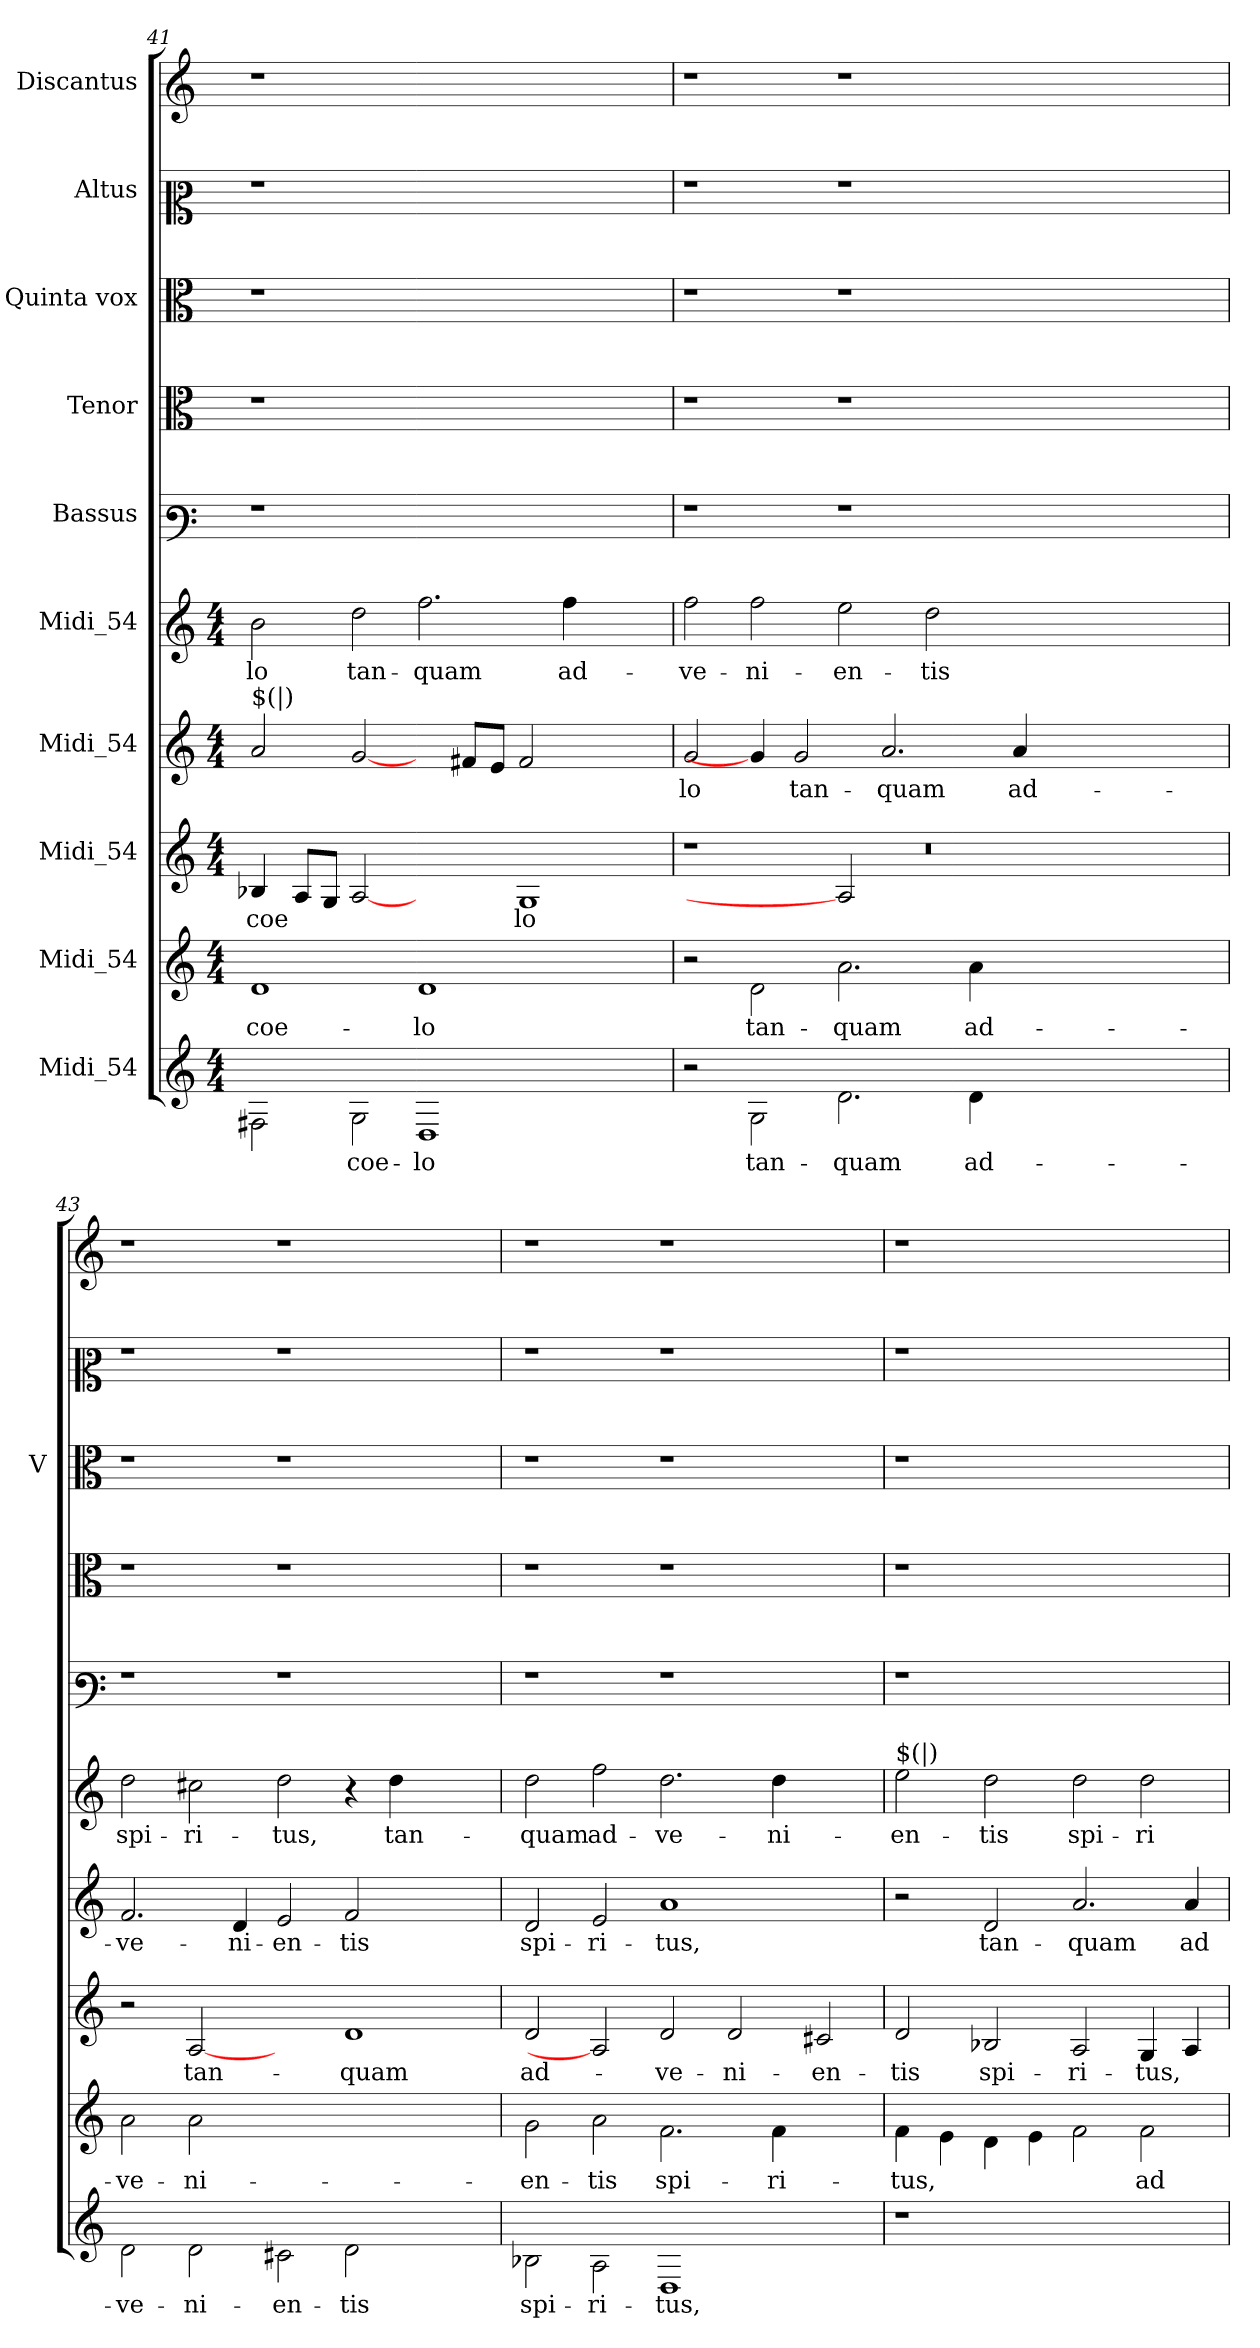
**kern	**text	**kern	**text	**kern	**text	**kern	**text	**kern	**text	**kern	**kern	**kern	**kern	**kern
*part10	*part10	*part9	*part9	*part8	*part8	*part7	*part7	*part6	*part6	*part5	*part4	*part3	*part2	*part1
*staff10	*staff10	*staff9	*staff9	*staff8	*staff8	*staff7	*staff7	*staff6	*staff6	*staff5	*staff4	*staff3	*staff2	*staff1
*I"Midi_54	*	*I"Midi_54	*	*I"Midi_54	*	*I"Midi_54	*	*I"Midi_54	*	*I"Bassus	*I"Tenor	*I"Quinta vox	*I"Altus	*I"Discantus
*	*	*	*	*	*	*	*	*	*	*	*	*I'V	*	*
*clefG2	*	*clefG2	*	*clefG2	*	*clefG2	*	*clefG2	*	*clefF3	*clefC3	*clefC3	*clefC2	*clefG2
*k[]	*	*k[]	*	*k[]	*	*k[]	*	*k[]	*	*k[]	*k[]	*k[]	*k[]	*k[]
*M4/4	*	*M4/4	*	*M4/4	*	*M4/4	*	*M4/4	*	*	*	*	*	*
=41	=41	=41	=41	=41	=41	=41	=41	=41	=41	=41	=41	=41	=41	=41
!	!	!	!	!	!	!LO:TX:a:t=$(|)	!	!	!	!	!	!	!	!
!	!	!	!LO:LY:b	!	!LO:LY:b	!	!	!	!LO:LY:b	!	!	!	!	!
2F#X\	.	1d	coe-	4B-X/	coe	2a/	.	2b\	lo	1r	1r	1r	1r	1r
.	.	.	.	8A/L	.	.	.	.	.	.	.	.	.	.
.	.	.	.	8G/J	.	.	.	.	.	.	.	.	.	.
!	!LO:LY:b	!	!	!	!	!	!	!	!LO:LY:b	!	!	!	!	!
2G\	coe-	.	.	[2A	.	[2g/	.	2dd\	tan-	.	.	.	.	.
!	!LO:LY:b	!	!LO:LY:b	!	!	!	!	!	!LO:LY:b	!	!	!	!	!
1D	-lo	1d	-lo	2ryy	.	4ryy	.	2.ff\	-quam	1ryy	1ryy	1ryy	1ryy	1ryy
.	.	.	.	.	.	8f#X/L	.	.	.	.	.	.	.	.
.	.	.	.	.	.	8e/J	.	.	.	.	.	.	.	.
!	!	!	!	!	!LO:LY:b	!	!	!	!	!	!	!	!	!
.	.	.	.	1G	lo	2f#i/	.	.	.	.	.	.	.	.
!	!	!	!	!	!	!	!	!	!LO:LY:b	!	!	!	!	!
.	.	.	.	.	.	.	.	4ff\	ad-	.	.	.	.	.
2ryy	.	2ryy	.	.	.	2ryy	.	2ryy	.	2ryy	2ryy	2ryy	2ryy	2ryy
=42	=42	=42	=42	=42	=42	=42	=42	=42	=42	=42	=42	=42	=42	=42
!	!	!	!	!	!	!	!LO:LY:b	!	!LO:LY:b	!	!	!	!	!
2r	.	2r	.	1r	.	2g/	lo	2ff\	-ve-	1r	1r	1r	1r	1r
!	!LO:LY:b	!	!LO:LY:b	!	!	!	!	!	!LO:LY:b	!	!	!	!	!
2G\	tan-	2d\	tan-	.	.	4g/]	.	2ff\	-ni-	.	.	.	.	.
!	!	!	!	!	!	!	!LO:LY:b	!	!	!	!	!	!	!
.	.	.	.	.	.	2g/	tan-	.	.	.	.	.	.	.
!	!LO:LY:b	!	!LO:LY:b	!	!	!	!	!	!LO:LY:b	!	!	!	!	!
2.d\	-quam	2.a\	-quam	2A]	.	.	.	2ee\	-en-	1r	1r	1r	1r	1r
!	!	!	!	!	!	!	!LO:LY:b	!	!	!	!	!	!	!
.	.	.	.	.	.	2.a/	-quam	.	.	.	.	.	.	.
!	!	!	!	!	!	!	!	!	!LO:LY:b	!	!	!	!	!
.	.	.	.	0r	.	.	.	2dd\	-tis	.	.	.	.	.
!	!LO:LY:b	!	!LO:LY:b	!	!	!	!	!	!	!	!	!	!	!
4d\	ad-	4a\	ad-	.	.	.	.	.	.	.	.	.	.	.
!	!	!	!	!	!	!	!LO:LY:b	!	!	!	!	!	!	!
1ryy	.	1ryy	.	.	.	4a/	ad-	1ryy	.	1ryy	1ryy	1ryy	1ryy	1ryy
.	.	.	.	.	.	1ryy	.	.	.	.	.	.	.	.
2ryy	.	2ryy	.	.	.	.	.	2ryy	.	2ryy	2ryy	2ryy	2ryy	2ryy
.	.	.	.	.	.	4ryy	.	.	.	.	.	.	.	.
!!LO:PB:g=z
=43	=43	=43	=43	=43	=43	=43	=43	=43	=43	=43	=43	=43	=43	=43
!	!LO:LY:b	!	!LO:LY:b	!	!	!	!LO:LY:b	!	!LO:LY:b	!	!	!	!	!
2d\	-ve-	2a\	-ve-	2r	.	2.f/	-ve-	2dd\	spi-	1r	1r	1r	1r	1r
!	!LO:LY:b	!	!LO:LY:b	!	!LO:LY:b	!	!	!	!LO:LY:b	!	!	!	!	!
2d\	-ni-	2a\	-ni-	[2A	tan-	.	.	2cc#X\	-ri-	.	.	.	.	.
!	!	!	!	!	!	!	!LO:LY:b	!	!	!	!	!	!	!
.	.	.	.	.	.	4d/	-ni-	.	.	.	.	.	.	.
!	!LO:LY:b	!	!	!	!	!	!LO:LY:b	!	!LO:LY:b	!	!	!	!	!
2c#X\	-en-	1.ryy	.	2ryy	.	2e/	-en-	2dd\	-tus,	1r	1r	1r	1r	1r
!	!LO:LY:b	!	!	!	!LO:LY:b	!	!LO:LY:b	!	!	!	!	!	!	!
2d\	-tis	.	.	1d	-quam	2f/	-tis	4r	.	.	.	.	.	.
!	!	!	!	!	!	!	!	!	!LO:LY:b	!	!	!	!	!
.	.	.	.	.	.	.	.	4dd\	tan-	.	.	.	.	.
2ryy	.	.	.	.	.	2ryy	.	2ryy	.	2ryy	2ryy	2ryy	2ryy	2ryy
!!LO:PB:g=z
=44	=44	=44	=44	=44	=44	=44	=44	=44	=44	=44	=44	=44	=44	=44
!	!LO:LY:b	!	!LO:LY:b	!	!LO:LY:b	!	!LO:LY:b	!	!LO:LY:b	!	!	!	!	!
2B-X\	spi-	2g\	-en-	2d/	ad-	2d/	spi-	2dd\	-quam	1r	1r	1r	1r	1r
!	!LO:LY:b	!	!LO:LY:b	!	!	!	!LO:LY:b	!	!LO:LY:b	!	!	!	!	!
2A\	-ri-	2a\	-tis	2A]	.	2e/	-ri-	2ff\	ad-	.	.	.	.	.
!	!LO:LY:b	!	!LO:LY:b	!	!LO:LY:b	!	!LO:LY:b	!	!LO:LY:b	!	!	!	!	!
1D	-tus,	2.f\	spi-	2d/	-ve-	1a	-tus,	2.dd\	-ve-	1r	1r	1r	1r	1r
!	!	!	!	!	!LO:LY:b	!	!	!	!	!	!	!	!	!
.	.	.	.	2d/	-ni-	.	.	.	.	.	.	.	.	.
!	!	!	!LO:LY:b	!	!	!	!	!	!LO:LY:b	!	!	!	!	!
.	.	4f\	-ri-	.	.	.	.	4dd\	-ni-	.	.	.	.	.
!	!	!	!	!	!LO:LY:b	!	!	!	!	!	!	!	!	!
2ryy	.	2ryy	.	2c#X/	-en-	2ryy	.	2ryy	.	2ryy	2ryy	2ryy	2ryy	2ryy
=45	=45	=45	=45	=45	=45	=45	=45	=45	=45	=45	=45	=45	=45	=45
!	!	!	!	!	!	!	!	!LO:TX:a:t=$(|)	!	!	!	!	!	!
!	!	!	!LO:LY:b	!	!LO:LY:b	!	!	!	!LO:LY:b	!	!	!	!	!
1r	.	4f\	-tus,	2d/	-tis	2r	.	2ee\	-en-	1r	1r	1r	1r	1r
.	.	4e\	.	.	.	.	.	.	.	.	.	.	.	.
!	!	!	!	!	!LO:LY:b	!	!LO:LY:b	!	!LO:LY:b	!	!	!	!	!
.	.	4d\	.	2B-X/	spi-	2d/	tan-	2dd\	-tis	.	.	.	.	.
.	.	4e\	.	.	.	.	.	.	.	.	.	.	.	.
!	!	!	!	!	!LO:LY:b	!	!LO:LY:b	!	!LO:LY:b	!	!	!	!	!
1ryy	.	2f\	.	2A/	-ri-	2.a/	-quam	2dd\	spi-	1ryy	1ryy	1ryy	1ryy	1ryy
!	!	!	!LO:LY:b	!	!LO:LY:b	!	!	!	!LO:LY:b	!	!	!	!	!
.	.	2f\	ad-	4G/	-tus,	.	.	2dd\	-ri-	.	.	.	.	.
!	!	!	!	!	!	!	!LO:LY:b	!	!	!	!	!	!	!
.	.	.	.	4A/	.	4a/	ad-	.	.	.	.	.	.	.
=	=	=	=	=	=	=	=	=	=	=	=	=	=	=
*-	*-	*-	*-	*-	*-	*-	*-	*-	*-	*-	*-	*-	*-	*-
